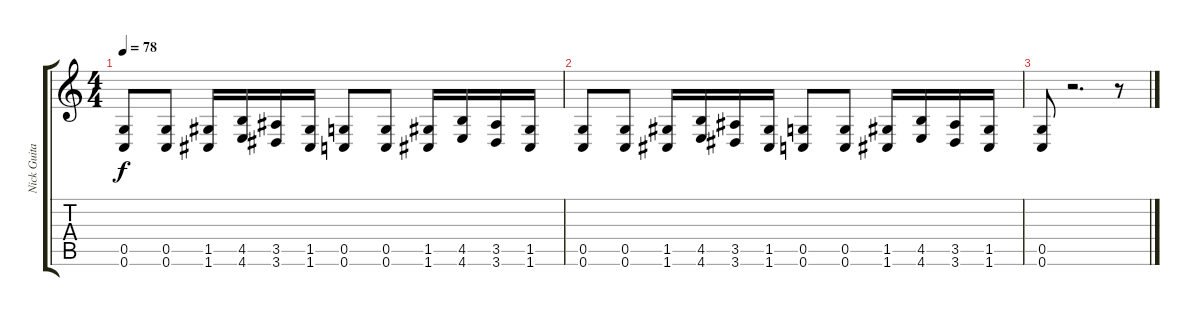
\track ("Nick Guitar 1" "Nick Guita") {instrument distortionguitar}
\staff {score tabs}
\tuning (D4 A3 F3 C3 G2 C2) {hide}
\ts (4 4)
\tempo 78
\clef g2
\ks c
(0.5 0.6).8{dy f} (0.5 0.6).8 (1.5 1.6).16 (4.5 4.6).16 (3.5 3.6).16 (1.5 1.6).16 (0.5 0.6).8 (0.5 0.6).8 (1.5 1.6).16 (4.5 4.6).16 (3.5 3.6).16 (1.5 1.6).16 |
(0.5 0.6).8 (0.5 0.6).8 (1.5 1.6).16 (4.5 4.6).16 (3.5 3.6).16 (1.5 1.6).16 (0.5 0.6).8 (0.5 0.6).8 (1.5 1.6).16 (4.5 4.6).16 (3.5 3.6).16 (1.5 1.6).16 |
(0.5 0.6).8 r.2{d} r.8
